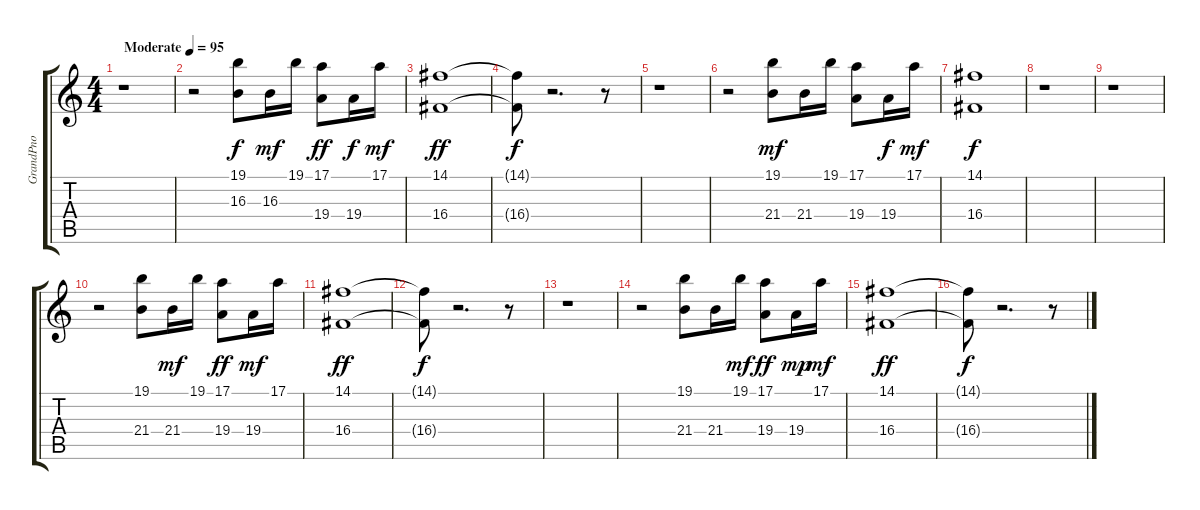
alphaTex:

\track ("GrandPno" "GrandPno") {instrument acousticgrandpiano}
\staff {score tabs}
\tuning (E4 B3 G3 D3 A2 E2) {hide}
\ts (4 4)
\tempo (95 "Moderate")
\clef g2
\ks c
r.1{dy f instrument acousticgrandpiano} |
r.2 (19.1 16.3).8 16.3.16{dy mf} 19.1.16 (17.1 19.4).8{dy ff} 19.4.16{dy f} 17.1.16{dy mf} |
(14.1 16.4).1{dy ff} |
(14.1{t} 16.4{t}).8{dy f} r.2{d} r.8 |
r.1 |
r.2 (19.1 21.4).8{dy mf} 21.4.16 19.1.16 (17.1 19.4).8 19.4.16{dy f} 17.1.16{dy mf} |
(14.1 16.4).1{dy f} |
r.1 |
r.1 |
r.2 (19.1 21.4).8 21.4.16{dy mf} 19.1.16 (17.1 19.4).8{dy ff} 19.4.16{dy mf} 17.1.16 |
(14.1 16.4).1{dy ff} |
(14.1{t} 16.4{t}).8{dy f} r.2{d} r.8 |
r.1 |
r.2 (19.1 21.4).8 21.4.16 19.1.16{dy mf} (17.1 19.4).8{dy ff} 19.4.16{dy mp} 17.1.16{dy mf} |
(14.1 16.4).1{dy ff} |
(14.1{t} 16.4{t}).8{dy f} r.2{d} r.8
